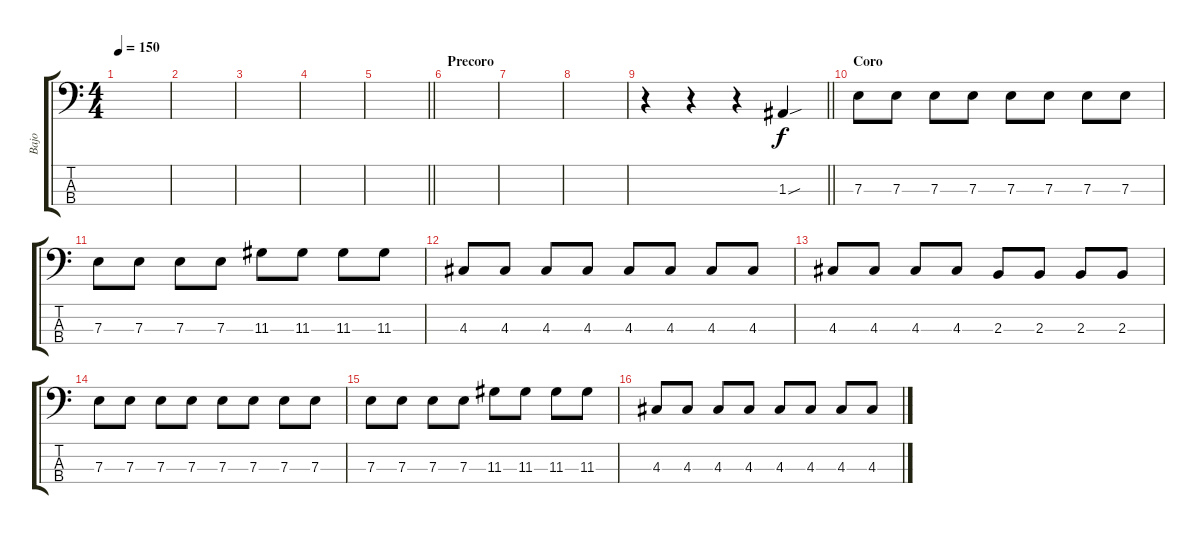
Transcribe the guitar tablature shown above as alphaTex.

\track ("Bajo" "Bajo") {instrument electricbasspick}
\staff {score tabs}
\tuning (G2 D2 A1 E1) {hide}
\ts (4 4)
\tempo 150
\clef f4
\ks c
|
|
|
|
\barLineRight lightlight
|
\section ("" "Precoro")
|
|
|
\barLineRight lightlight
r.4 r.4 r.4 1.3{sou}.4 |
\section ("" "Coro")
7.3.8 7.3.8 7.3.8 7.3.8 7.3.8 7.3.8 7.3.8 7.3.8 |
7.3.8 7.3.8 7.3.8 7.3.8 11.3.8 11.3.8 11.3.8 11.3.8 |
4.3.8 4.3.8 4.3.8 4.3.8 4.3.8 4.3.8 4.3.8 4.3.8 |
4.3.8 4.3.8 4.3.8 4.3.8 2.3.8 2.3.8 2.3.8 2.3.8 |
7.3.8 7.3.8 7.3.8 7.3.8 7.3.8 7.3.8 7.3.8 7.3.8 |
7.3.8 7.3.8 7.3.8 7.3.8 11.3.8 11.3.8 11.3.8 11.3.8 |
4.3.8 4.3.8 4.3.8 4.3.8 4.3.8 4.3.8 4.3.8 4.3.8
